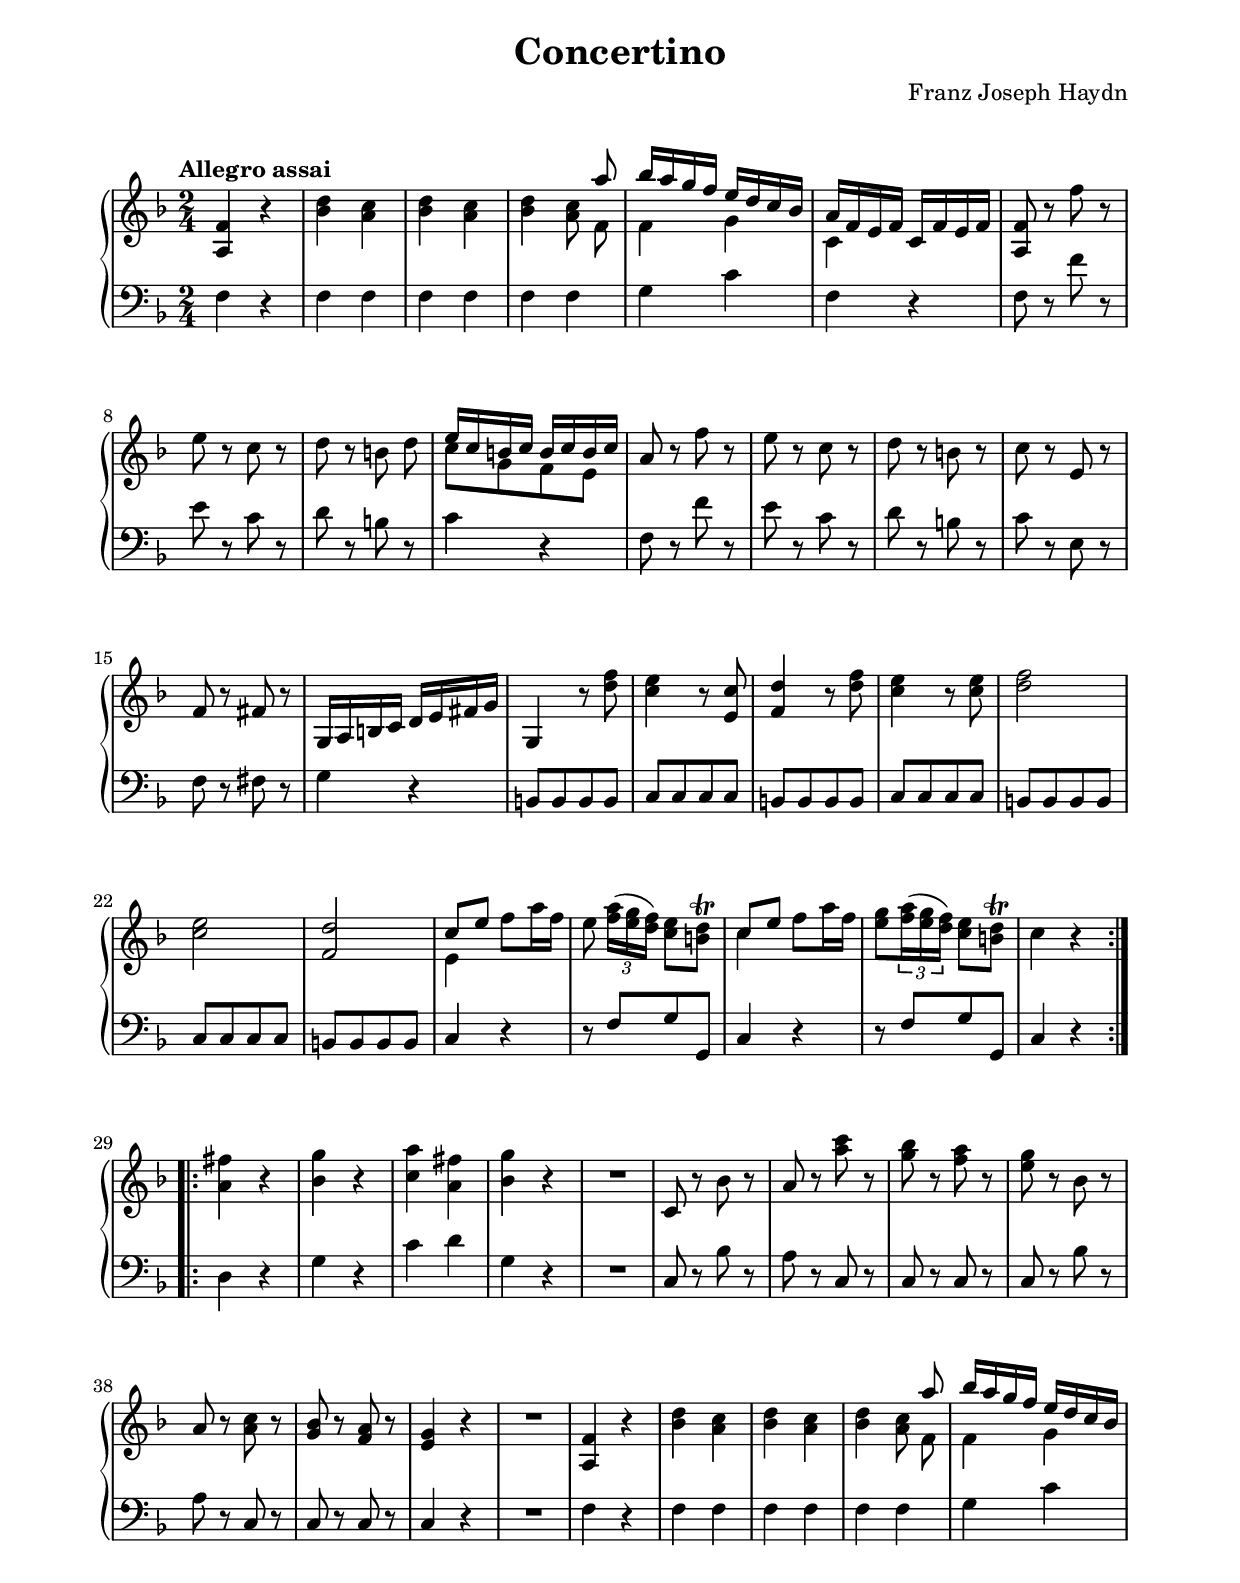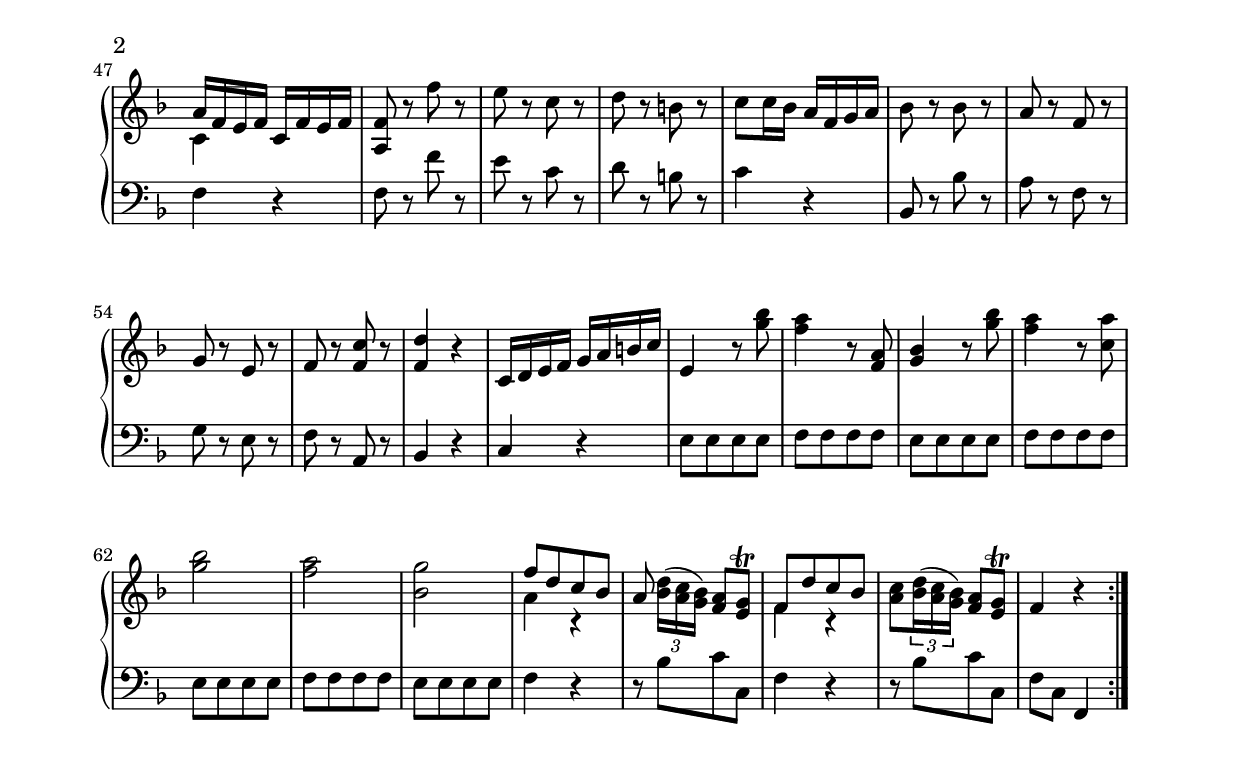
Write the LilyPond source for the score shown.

\version "2.24.4"

\language "english"

violin = \relative {
    \repeat volta 2 {
        f'4 r | d' c | d c | d c8 a' |
        % 5
        bf16 a g f e d c bf | a f e f c f e f |
        f8 r f' r |
        e r c r |
        % 9
        d r b d | e16 c b c b c b c | a8 r f' r | e r c r |
        % 13
        d r b r | c r e, r f r fs r | g,16 a b c d e fs g |
        % 17
        g,4 r8 f'' | e4 r8 c | d4 r8 f | e4 r8 e |
        % 21
        f2 | e | d | c8 e f a16 f |
        % 25
        e8 \tuplet 3/2 { a16( g f) } e8 d\trill | c e f a16 f |
        g8
        \tuplet 3/2 { a16( g f) } e8 d\trill | c4 r |
    }
    \repeat volta 2 {
        % 30
        fs4 r | g r | a fs | g r | R2 |
        % 34
        \resetRelativeOctave c'
        c8 r bf' r | a r c' r | bf r a r | g r bf, r |
        % 38
        a r c r | bf r a r | g4 r | R2 |
        % 42
        f4 r | d' c | d c | d c8 a' |
        % 46
        bf16 a g f e d c bf | a f e f c f e f | f8 r f' r | e r c r | d r b r
        |
        % 51
        c8 c16 bf a f g a | bf8 r bf r | a r f r | g r e r | f r c' r |
        % 56
        d4 r | c,16 d e f g a b c | e,4 r8 bf'' | a4 r8 a, | bf4 r8 bf' |
        % 61
        a4 r8 a | bf2 | a | g |
        % 65
        f8[ d c bf] | a \tuplet 3/2 { d16( c bf) } a8 g\trill |
        f8[ d' c bf] | c \tuplet 3/2 { d16( c bf) } a8 g\trill |
        f4 r |
    }
}

viola = \relative {
    \repeat volta 2 {
        a4 r | bf' a | bf a | bf a8 f |
        % 5
        f4 g | c, r |
        a8 r f'' r |
        e r c r |
        % 9
        d r b r | c g f e | R2*6
        % 17
        g,4 r8 d'' | c4 r8 e, | f4 r8 d' | c4 r8 c |
        % 21
        d2 | c | f, | e4 r |
        % 25
        r8 \tuplet 3/2 { f'16( e d) } c8 b | c4 r |
        e8
        \tuplet 3/2 { f16( e d) } c8 b | c4 r |
    }
    \repeat volta 2 {
        a4 r |
        % 30
        bf r | c a | bf r | R2 |
        % 34
        c,8 r bf' r | a r a' r | g r f r | e r bf r |
        % 38
        a r a r | g r f r | e4 r | R2 |
        % 42
        a,4 r | bf' a | bf a | bf a8 f |
        % 46
        f4 g | c, r | a8 r f'' r | e r c r | d r b r |
        % 51
        R2*4 | f8 r f r |
        % 56
        f4 r | R2 | e4 r8 g' | f4 r8 f, | g4 r8 g' |
        % 61
        f4 r8 c | g'2 | f | bf, |
        % 65
        a4 r | r8 \tuplet 3/2 { bf16( a g) } f8 e | f4 r |
        a8 \tuplet 3/2 { bf16( a g) } f8 e | f4 r |
    }
}

cello = \relative {
    \repeat volta 2 {
        f4 r | f f | f f | f f |
        % 5
        g c | f, r | f8 r f' r | e r c r |
        % 9
        d r b r | c4 r | f,8 r f' r | e r c r |
        % 13
        d r b r | c r e, r | f r fs r | g4 r |
        % 17
        b,8 b b b | c c c c | b b b b | c c c c |
        % 21
        b b b b | c c c c | b b b b | c4 r |
        % 25
        r8 f g g, | c4 r | r8 f g g, | c4 r |
    }
    \repeat volta 2 {
        d4 r |
        % 30
        g r | c d | g, r | R2 |
        % 46
        c,8 r bf' r | a r c, r | c r c r | c r bf' r |
        % 38
        a r c, r | c r c r | c4 r | R2 |
        % 42
        f4 r | f f | f f | f f |
        % 46
        g c | f, r | f8 r f' r | e r c r | d r b r |
        % 51
        c4 r | bf,8 r bf' r | a r f r | g r e r | f r a, r |
        % 56
        bf4 r | c r | e8 e e e | f f f f | e e e e |
        % 61
        f f f f | e e e e | f f f f | e e e e |
        % 65
        f4 r | r8 bf c c, | f4 r | r8 bf c c, | f c f,4 |
    }
}


\header {
    title = "Concertino"
    composer = "Franz Joseph Haydn"
}

\paper {
    top-margin = 0.75\in
    bottom-margin = 0.75\in
    left-margin = 0.75\in
    right-margin = 0.75\in
}

\markup { \vspace #1 }

\score {

    \layout {
        indent = 0\cm
    }

    \new GrandStaff <<

        \time 2/4
        \set Timing.beamExceptions = \beamExceptions {
            8[ 8 8 8] |
            16[ 16 16 16] 16[ 16 16 16] |
        }
        \new Staff = "primo_right" {
            \key f \major
            \tempo "Allegro assai"

            \set Staff.printPartCombineTexts = ##f
            \partCombine
                { \keepWithTag #'piano \violin }
                { \keepWithTag #'piano \viola }
        }
%        \new Dynamics \primo_dynamics
        \new Staff = "primo_left" {
            \key f \major
            \clef bass
            \cello
        }
    >>
}

\score {
    \header {
        title = "Concertino"
    }

    \new Staff {
        \set Staff.midiInstrument = "acoustic grand"
        \set Staff.midiMaximumVolume = #0.7
        \set Staff.midiMinimumVolume = #0.0
        \key f \major
        \time 2/4
        \unfoldRepeats {
            <<
                \violin
                \viola
                \cello
            >>
        }
    }
    \midi {}
}
